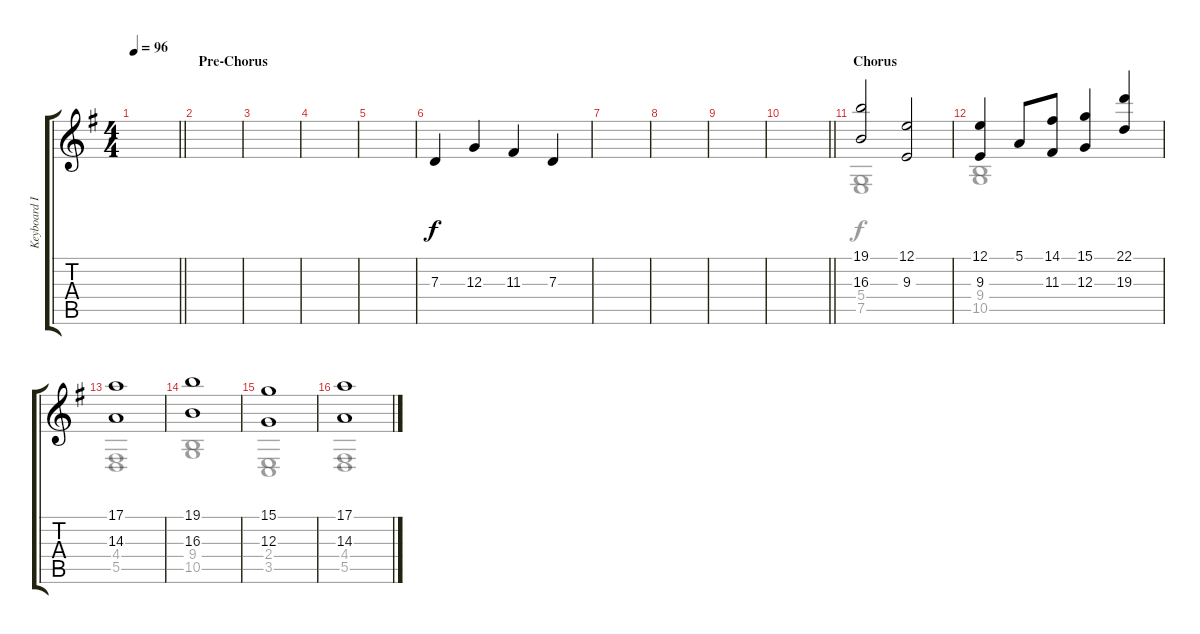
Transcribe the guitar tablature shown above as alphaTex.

\track ("Keyboard I" "Keyboard I") {instrument stringensemble1}
\staff {score tabs}
\tuning (E4 B3 G3 D3 A2 E2) {hide}
\voice
\ts (4 4)
\tempo 96
\clef g2
\barLineRight lightlight
\ks g
|
\section ("" "Pre-Chorus")
|
|
|
|
7.3.4 12.3.4 11.3.4 7.3.4 |
|
|
|
\barLineRight lightlight
|
\section ("" "Chorus")
(19.1 16.3).2 (12.1 9.3).2 |
(12.1 9.3).4 5.1.8 (14.1 11.3).8 (15.1 12.3).4 (22.1 19.3).4 |
(17.1 14.3).1 |
(19.1 16.3).1 |
(15.1 12.3).1 |
(17.1 14.3).1
\voice
\clef g2
\ottava regular
\simile none
\barLineRight lightlight
\ks g
|
|
|
|
|
|
|
|
|
\barLineRight lightlight
|
(5.4 7.5).1 |
(9.4 10.5).1 |
(4.4 5.5).1 |
(9.4 10.5).1 |
(2.4 3.5).1 |
(4.4 5.5).1
